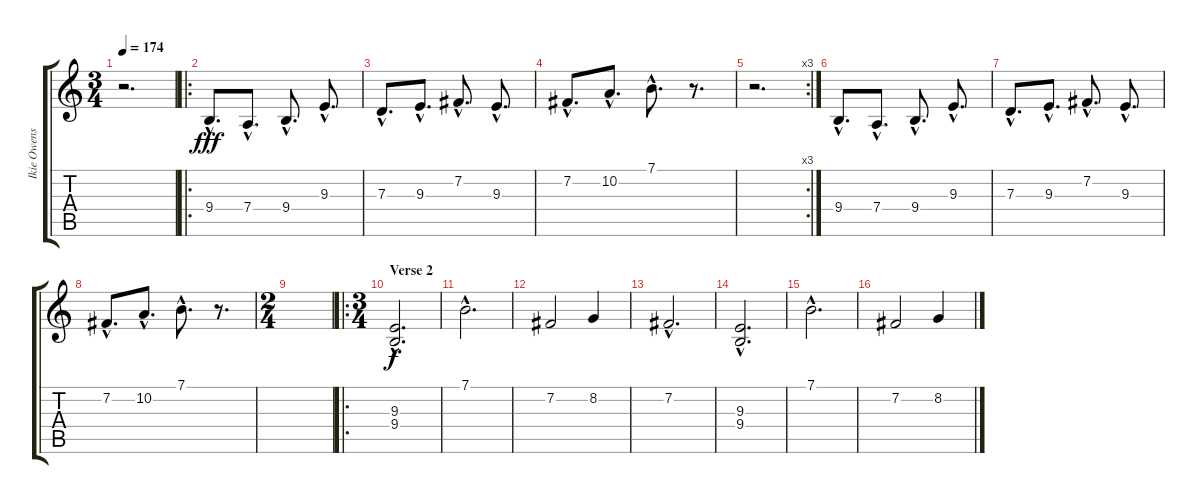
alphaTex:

\track ("Ikie Owens - Keyboard" "Ikie Owens") {instrument brightacousticpiano}
\staff {score tabs}
\tuning (E4 B3 G3 D3 A2 E2) {hide}
\ts (3 4)
\tempo 174
\clef g2
\ks c
r.2{d dy fff} |
\ro
9.4{hac}.8{d} 7.4{hac}.8{d} 9.4{hac}.8{d} 9.3{hac}.8{d} |
7.3{hac}.8{d} 9.3{hac}.8{d} 7.2{hac}.8{d} 9.3{hac}.8{d} |
7.2{hac}.8{d} 10.2{hac}.8{d} 7.1{hac}.8{d} r.8{d} |
\rc 3
r.2{d} |
9.4{hac}.8{d} 7.4{hac}.8{d} 9.4{hac}.8{d} 9.3{hac}.8{d} |
7.3{hac}.8{d} 9.3{hac}.8{d} 7.2{hac}.8{d} 9.3{hac}.8{d} |
7.2{hac}.8{d} 10.2{hac}.8{d} 7.1{hac}.8{d} r.8{d} |
\ts (2 4)
|
\ro
\ts (3 4)
\section ("" "Verse 2")
(9.3{hac} 9.4{hac}).2{d dy f} |
7.1{hac}.2{d} |
7.2.2 8.2.4 |
7.2{hac}.2{d} |
(9.3{hac} 9.4{hac}).2{d} |
7.1{hac}.2{d} |
7.2.2 8.2.4
